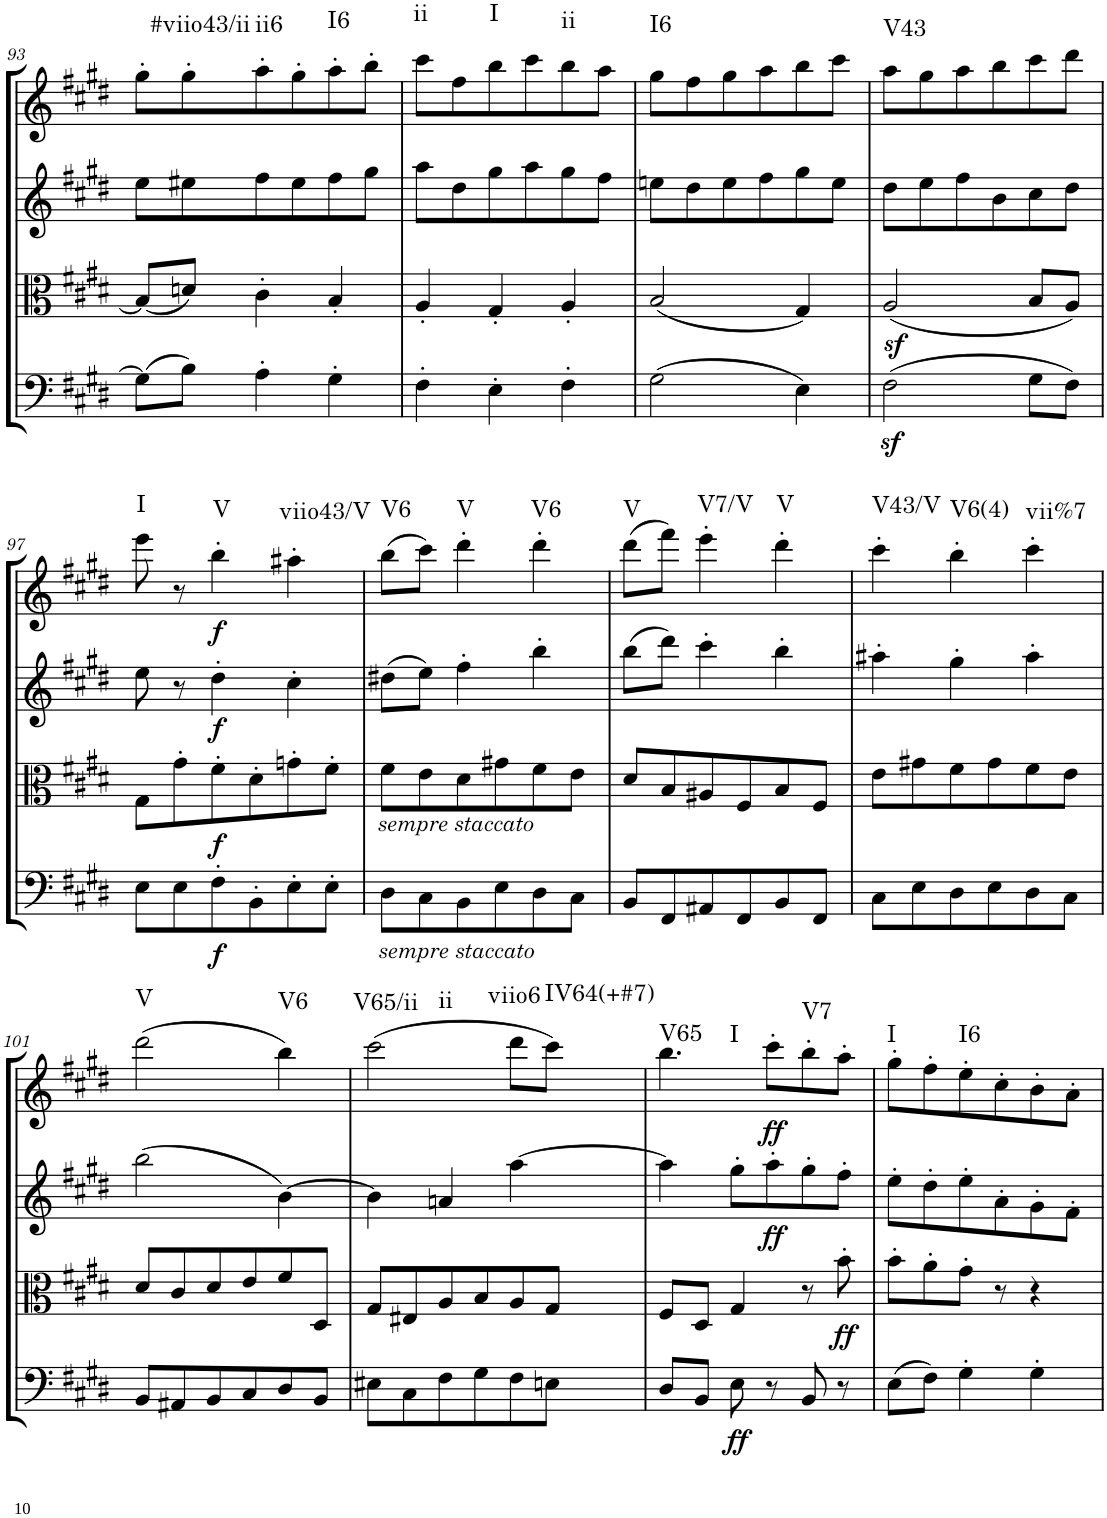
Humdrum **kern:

**kern	**dynam	**kern	**dynam	**kern	**dynam	**kern	**dynam	**harte
*part4	*part4	*part3	*part3	*part2	*part2	*part1	*part1	*part1
*staff4	*staff4	*staff3	*staff3	*staff2	*staff2	*staff1	*staff1	*
*I"Violoncello.	*	*I"Viola.	*	*I"Violin II.	*	*I"Violin I.	*	*
*I'Vc	*	*I'Vla	*	*I'Vln	*	*I'Vln	*	*
!!LO:PB:g=z
*clefC4	*	*clefC3	*	*clefG2	*	*clefG2	*	*
*k[f#c#g#d#]	*	*k[f#c#g#d#]	*	*k[f#c#g#d#]	*	*k[f#c#g#d#]	*	*
*M3/4	*	*M3/4	*	*M3/4	*	*M3/4	*	*
=93	=93	=93	=93	=93	=93	=93	=93	=93
(8G#\L]	.	(8B/L]	.	8ee\L	.	8gg#'\L	.	.
!	!	!	!	!	!	!	!	!LO:H:kt=#viio43/ii
8B\J)	.	8dn/J)	.	8ee#X\	.	8gg#'\	.	N
!	!	!	!	!	!	!	!	!LO:H:kt=ii6
4A'\	.	4c#'\	.	8ff#\	.	8aa'\	.	N
.	.	.	.	8ee#\	.	8gg#'\	.	.
!	!	!	!	!	!	!	!	!LO:H:kt=I6
4G#'\	.	4B'/	.	8ff#\	.	8aa'\	.	N
.	.	.	.	8gg#\J	.	8bb'\J	.	.
=94	=94	=94	=94	=94	=94	=94	=94	=94
!	!	!	!	!	!	!	!	!LO:H:kt=ii
4F#'\	.	4A'/	.	8aa\L	.	8ccc#\L	.	N
.	.	.	.	8dd#\	.	8ff#\	.	.
!	!	!	!	!	!	!	!	!LO:H:kt=I
4E'\	.	4G#'/	.	8gg#\	.	8bb\	.	N
.	.	.	.	8aa\	.	8ccc#\	.	.
!	!	!	!	!	!	!	!	!LO:H:kt=ii
4F#'\	.	4A'/	.	8gg#\	.	8bb\	.	N
.	.	.	.	8ff#\J	.	8aa\J	.	.
=95	=95	=95	=95	=95	=95	=95	=95	=95
!	!	!	!	!	!	!	!	!LO:H:kt=I6
(2G#\	.	(2B/	.	8een\L	.	8gg#\L	.	N
.	.	.	.	8dd#\	.	8ff#\	.	.
.	.	.	.	8ee\	.	8gg#\	.	.
.	.	.	.	8ff#\	.	8aa\	.	.
4E\)	.	4G#/)	.	8gg#\	.	8bb\	.	.
.	.	.	.	8ee\J	.	8ccc#\J	.	.
=96	=96	=96	=96	=96	=96	=96	=96	=96
!	!	!	!	!	!	!	!	!LO:H:kt=V43
(2F#z<\	.	(2Az</	.	8dd#\L	.	8aa\L	.	N
.	.	.	.	8ee\	.	8gg#\	.	.
.	.	.	.	8ff#\	.	8aa\	.	.
.	.	.	.	8b\	.	8bb\	.	.
8G#\L	.	8B/L	.	8cc#\	.	8ccc#\	.	.
8F#\J)	.	8A/J)	.	8dd#\J	.	8ddd#\J	.	.
!!LO:LB:g=z
=97	=97	=97	=97	=97	=97	=97	=97	=97
!	!	!	!	!	!	!	!	!LO:H:kt=I
8E\L	.	8G#\L	.	8ee\	.	8eee\	.	N
8E\	.	8g#'\	.	8r	.	8r	.	.
!	!LO:DY:b	!	!LO:DY:b	!	!LO:DY:b	!	!LO:DY:b	!LO:H:kt=V
8F#'\	f	8f#'\	f	4dd#'\	f	4bb'\	f	N
8BB'\	.	8d#'\	.	.	.	.	.	.
!	!	!	!	!	!	!	!	!LO:H:kt=viio43/V
8E'\	.	8gn'\	.	4cc#'\	.	4aa#X'\	.	N
8E'\J	.	8f#'\J	.	.	.	.	.	.
=98	=98	=98	=98	=98	=98	=98	=98	=98
!	!	!LO:TX:b:i:t=sempre staccato	!	!	!	!	!	!
!LO:TX:b:i:t=sempre staccato	!	!	!	!	!	!	!	!LO:H:kt=V6
8D#\L	.	8f#\L	.	(8dd#X\L	.	(8bb\L	.	N
8C#\	.	8e\	.	8ee\J)	.	8ccc#\J)	.	.
!	!	!	!	!	!	!	!	!LO:H:kt=V
8BB\	.	8d#\	.	4ff#'\	.	4ddd#'\	.	N
8E\	.	8g#X\	.	.	.	.	.	.
!	!	!	!	!	!	!	!	!LO:H:kt=V6
8D#\	.	8f#\	.	4bb'\	.	4ddd#'\	.	N
8C#\J	.	8e\J	.	.	.	.	.	.
=99	=99	=99	=99	=99	=99	=99	=99	=99
!	!	!	!	!	!	!	!	!LO:H:kt=V
8BB/L	.	8d#/L	.	(8bb\L	.	(8ddd#\L	.	N
8FF#/	.	8B/	.	8ddd#\J)	.	8fff#\J)	.	.
!	!	!	!	!	!	!	!	!LO:H:kt=V7/V
8AA#X/	.	8A#X/	.	4ccc#'\	.	4eee'\	.	N
8FF#/	.	8F#/	.	.	.	.	.	.
!	!	!	!	!	!	!	!	!LO:H:kt=V
8BB/	.	8B/	.	4bb'\	.	4ddd#'\	.	N
8FF#/J	.	8F#/J	.	.	.	.	.	.
=100	=100	=100	=100	=100	=100	=100	=100	=100
!	!	!	!	!	!	!	!	!LO:H:kt=V43/V
8C#\L	.	8e\L	.	4aa#X'\	.	4ccc#'\	.	N
8E\	.	8g#X\	.	.	.	.	.	.
!	!	!	!	!	!	!	!	!LO:H:kt=V6(4)
8D#\	.	8f#\	.	4gg#'\	.	4bb'\	.	N
8E\	.	8g#\	.	.	.	.	.	.
!	!	!	!	!	!	!	!	!LO:H:kt=vii%7
8D#\	.	8f#\	.	4aa#'\	.	4ccc#'\	.	N
8C#\J	.	8e\J	.	.	.	.	.	.
!!LO:LB:g=z
=101	=101	=101	=101	=101	=101	=101	=101	=101
!	!	!	!	!	!	!	!	!LO:H:kt=V
8BB/L	.	8d#/L	.	(2bb\	.	(2ddd#\	.	N
8AA#X/	.	8c#/	.	.	.	.	.	.
8BB/	.	8d#/	.	.	.	.	.	.
8C#/	.	8e/	.	.	.	.	.	.
!	!	!	!	!	!	!	!	!LO:H:kt=V6
8D#/	.	8f#/	.	[4b\)	.	4bb\)	.	N
8BB/J	.	8D#/J	.	.	.	.	.	.
=102	=102	=102	=102	=102	=102	=102	=102	=102
!	!	!	!	!	!	!	!	!LO:H:n=1:kt=V65/ii
!	!	!	!	!	!	!	!	!LO:H:n=2:kt=ii
8E#X\L	.	8G#/L	.	4b\]	.	(2ccc#\	.	N N
8C#\	.	8E#X/	.	.	.	.	.	.
8F#\	.	8A/	.	4an/	.	.	.	.
8G#\	.	8B/	.	.	.	.	.	.
!	!	!	!	!	!	!	!	!LO:H:kt=viio6
8F#\	.	8A/	.	[4aa\	.	8ddd#\L	.	N
!	!	!	!	!	!	!	!	!LO:H:kt=IV64(+#7)
8En\J	.	8G#/J	.	.	.	8ccc#\J)	.	N
=103	=103	=103	=103	=103	=103	=103	=103	=103
!	!	!	!	!	!	!	!	!LO:H:n=1:kt=V65
!	!	!	!	!	!	!	!	!LO:H:n=2:kt=I
8D#/L	.	8F#/L	.	4aa\]	.	4.bb\	.	N N
8BB/J	.	8D#/J	.	.	.	.	.	.
!	!LO:DY:b	!	!	!	!	!	!	!
8E\	ff	4G#/	.	8gg#'\L	.	.	.	.
!	!	!	!	!	!LO:DY:b	!	!LO:DY:b	!
8r	.	.	.	8aa'\	ff	8ccc#'\L	ff	.
!	!	!	!	!	!	!	!	!LO:H:kt=V7
8BB/	.	8r	.	8gg#'\	.	8bb'\	.	N
!	!	!	!LO:DY:b	!	!	!	!	!
8r	.	8b'\	ff	8ff#'\J	.	8aa'\J	.	.
=104	=104	=104	=104	=104	=104	=104	=104	=104
!	!	!	!	!	!	!	!	!LO:H:kt=I
(8E\L	.	8b'\L	.	8ee'\L	.	8gg#'\L	.	N
8F#\J)	.	8a'\	.	8dd#'\	.	8ff#'\	.	.
!	!	!	!	!	!	!	!	!LO:H:kt=I6
4G#'\	.	8g#'\J	.	8ee'\	.	8ee'\	.	N
.	.	8r	.	8a'\	.	8cc#'\	.	.
4G#'\	.	4r	.	8g#'\	.	8b'\	.	.
.	.	.	.	8f#'\J	.	8a'\J	.	.
=	=	=	=	=	=	=	=	=
*-	*-	*-	*-	*-	*-	*-	*-	*-
